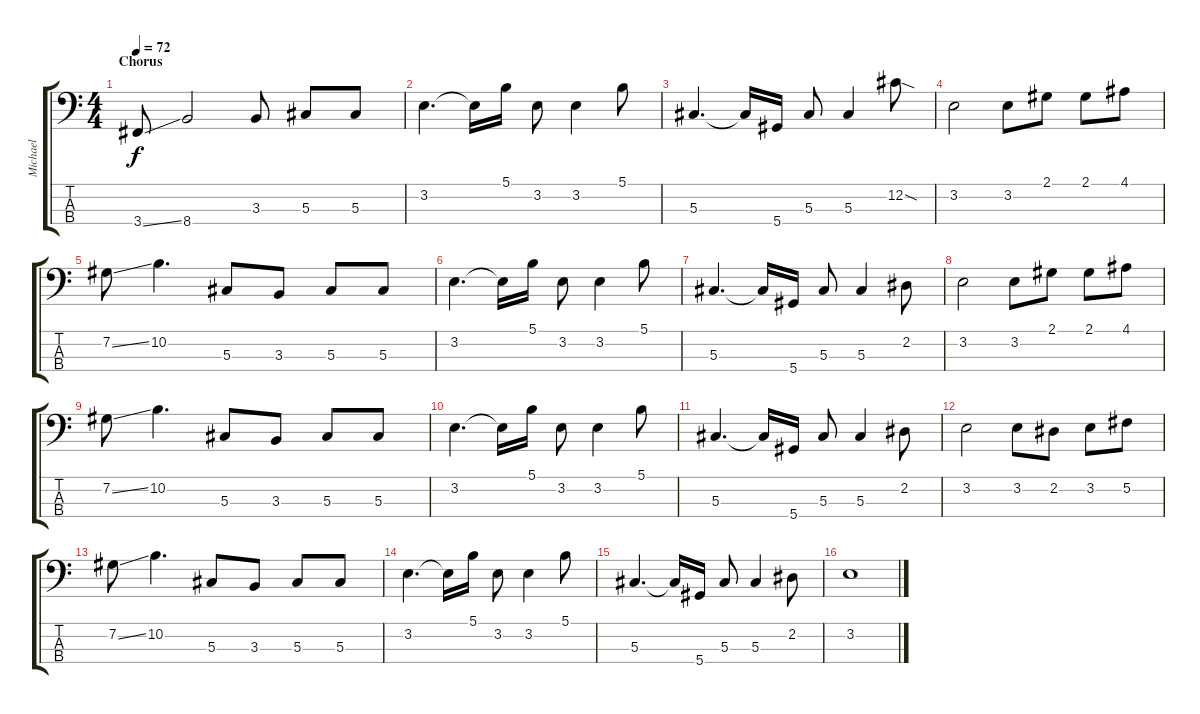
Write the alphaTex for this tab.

\track ("Michael" "Michael") {instrument electricbassfinger}
\staff {score tabs}
\tuning (Gb2 Db2 Ab1 Eb1) {hide}
\ts (4 4)
\section ("" "Chorus")
\tempo 72
\clef f4
\ks c
3.4{ss}.8{dy f} 8.4.2 3.3.8 5.3.8 5.3.8 |
3.2.4{d} 3.2{t}.16 5.1.16 3.2.8 3.2.4 5.1.8 |
5.3.4{d} 5.3{t}.16 5.4.16 5.3.8 5.3.4 12.2{sod}.8 |
3.2.2 3.2.8 2.1.8 2.1.8 4.1.8 |
7.2{ss}.8 10.2.4{d} 5.3.8 3.3.8 5.3.8 5.3.8 |
3.2.4{d} 3.2{t}.16 5.1.16 3.2.8 3.2.4 5.1.8 |
5.3.4{d} 5.3{t}.16 5.4.16 5.3.8 5.3.4 2.2.8 |
3.2.2 3.2.8 2.1.8 2.1.8 4.1.8 |
7.2{ss}.8 10.2.4{d} 5.3.8 3.3.8 5.3.8 5.3.8 |
3.2.4{d} 3.2{t}.16 5.1.16 3.2.8 3.2.4 5.1.8 |
5.3.4{d} 5.3{t}.16 5.4.16 5.3.8 5.3.4 2.2.8 |
3.2.2 3.2.8 2.2.8 3.2.8 5.2.8 |
7.2{ss}.8 10.2.4{d} 5.3.8 3.3.8 5.3.8 5.3.8 |
3.2.4{d} 3.2{t}.16 5.1.16 3.2.8 3.2.4 5.1.8 |
5.3.4{d} 5.3{t}.16 5.4.16 5.3.8 5.3.4 2.2.8 |
3.2.1
